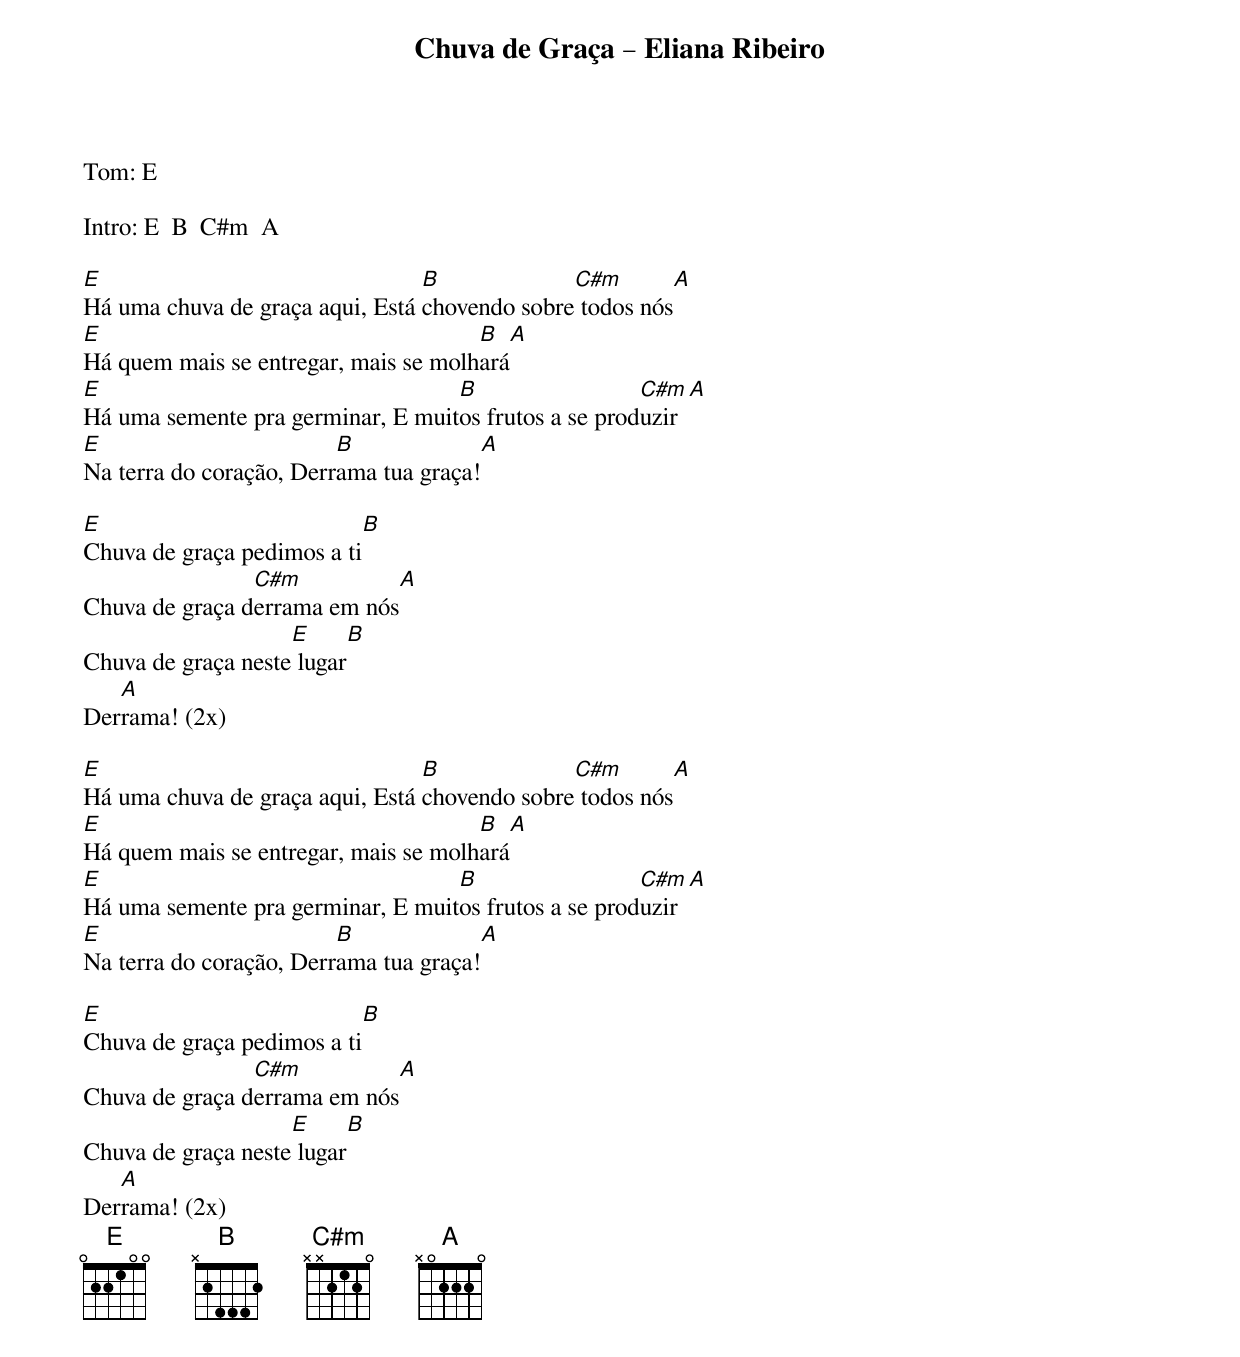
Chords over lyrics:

Chuva de Graça – Eliana Ribeiro
Tom: E

Intro: E  B  C#m  A

E                                B             C#m                           A
Há uma chuva de graça aqui, Está chovendo sobre todos nós
E                                     B                           A
Há quem mais se entregar, mais se molhará
E                                  B                  C#m                                A
Há uma semente pra germinar, E muitos frutos a se produzir
E                        B                                 A
Na terra do coração, Derrama tua graça!

E                                          B
Chuva de graça pedimos a ti
                C#m                           A
Chuva de graça derrama em nós
                    E                    B
Chuva de graça neste lugar
   A
Derrama! (2x)

E                                B             C#m                           A
Há uma chuva de graça aqui, Está chovendo sobre todos nós
E                                     B                           A
Há quem mais se entregar, mais se molhará
E                                  B                  C#m                                A
Há uma semente pra germinar, E muitos frutos a se produzir
E                        B                                 A
Na terra do coração, Derrama tua graça!

E                                          B
Chuva de graça pedimos a ti
                C#m                           A
Chuva de graça derrama em nós
                    E                    B
Chuva de graça neste lugar
   A
Derrama! (2x)
